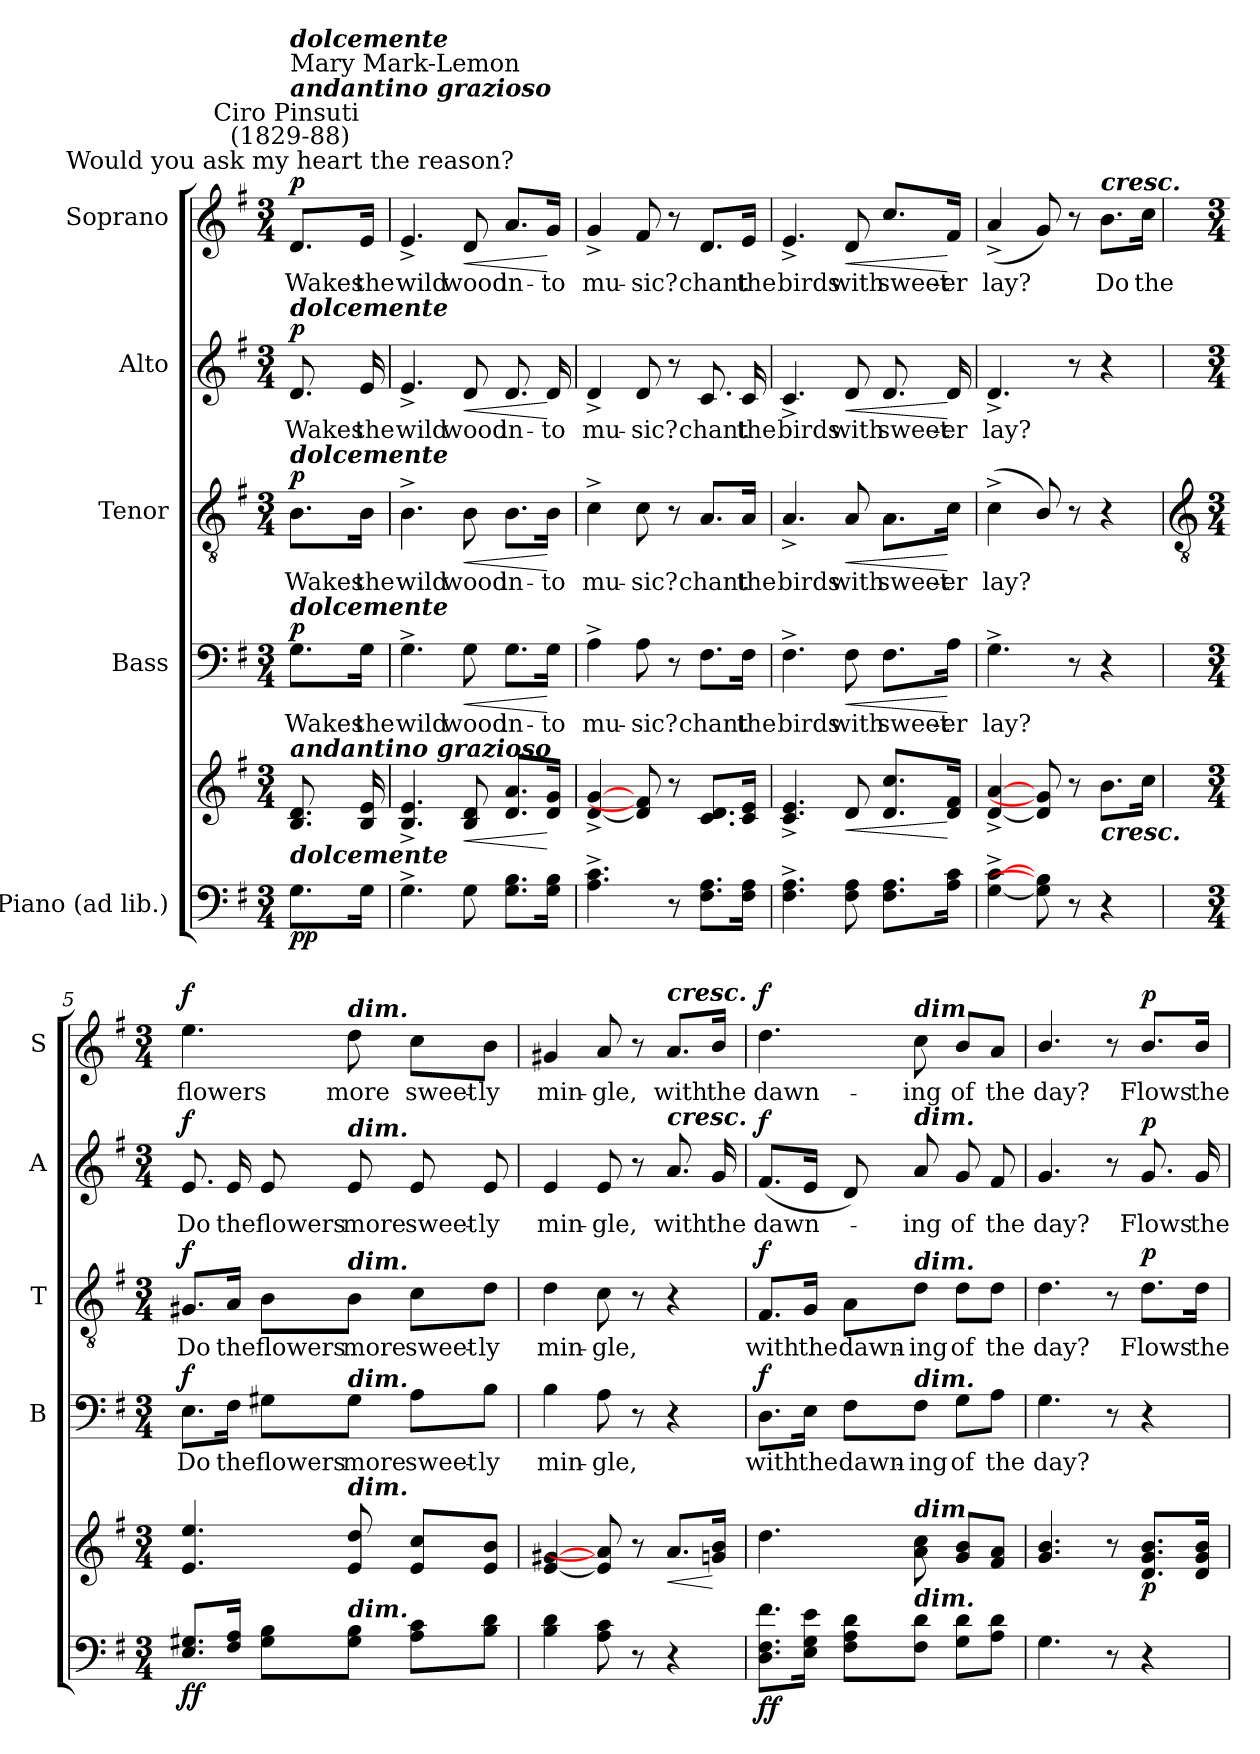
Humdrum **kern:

**kern	**kern	**dynam	**kern	**text	**dynam	**kern	**text	**dynam	**kern	**text	**dynam	**kern	**text	**dynam
*part5	*part5	*part5	*part4	*part4	*part4	*part3	*part3	*part3	*part2	*part2	*part2	*part1	*part1	*part1
*staff6	*staff5	*staff5/6	*staff4	*staff4	*staff4	*staff3	*staff3	*staff3	*staff2	*staff2	*staff2	*staff1	*staff1	*staff1
*I"Piano (ad lib.)	*	*	*I"Bass	*	*	*I"Tenor	*	*	*I"Alto	*	*	*I"Soprano	*	*
*	*	*	*I'B	*	*	*I'T	*	*	*I'A	*	*	*I'S	*	*
*clefF4	*clefG2	*	*clefF4	*	*	*clefGv2	*	*	*clefG2	*	*	*clefG2	*	*
*k[f#]	*k[f#]	*	*k[f#]	*	*	*k[f#]	*	*	*k[f#]	*	*	*k[f#]	*	*
*G:	*G:	*	*G:	*	*	*G:	*	*	*G:	*	*	*G:	*	*
*M3/4	*M3/4	*	*M3/4	*	*	*M3/4	*	*	*M3/4	*	*	*M3/4	*	*
=	=	=	=	=	=	=	=	=	=	=	=	=	=	=
!	!	!	!	!	!	!	!	!	!	!	!	!LO:TX:a:cj:t=Would you ask my heart the reason?	!	!
!	!	!	!	!	!	!	!	!	!	!	!	!LO:TX:a:cj:t=Ciro Pinsuti \n(1829-88)	!	!
!	!	!	!	!	!	!	!	!	!	!	!	!LO:TX:a:Bi:t=andantino grazioso	!	!
!	!	!	!	!	!	!	!	!	!	!	!	!LO:TX:a:t=Mary Mark-Lemon	!	!
!	!	!	!	!	!	!	!	!	!	!	!	!LO:TX:a:Bi:t=dolcemente	!	!
!	!	!	!	!	!	!	!	!	!LO:TX:a:Bi:t=dolcemente	!	!	!	!	!
!	!	!	!	!	!	!LO:TX:a:Bi:t=dolcemente	!	!	!	!	!	!	!	!
!	!	!	!LO:TX:a:Bi:t=dolcemente	!	!	!	!	!	!	!	!	!	!	!
!	!LO:TX:a:Bi:t=andantino grazioso	!	!	!	!	!	!	!	!	!	!	!	!	!
!LO:TX:a:Bi:t=dolcemente	!	!	!	!	!	!	!	!	!	!	!	!	!	!
!	!	!LO:DY:b=2	!	!LO:LY:b	!	!	!LO:LY:b	!	!	!LO:LY:b	!	!	!LO:LY:b	!
!	!	!LO:DY:n=1:b	!	!	!LO:DY:b	!	!	!LO:DY:b	!	!	!LO:DY:b	!	!	!LO:DY:b
8.GL	8.B/ 8.d/	p p	8.G\L	Wakes	p	8.B\L	Wakes	p	8.d	Wakes	p	8.d/L	Wakes	p
!	!	!	!	!LO:LY:b	!	!	!LO:LY:b	!	!	!LO:LY:b	!	!	!LO:LY:b	!
16GJ	16B 16e	.	16G\Jk	the	.	16B\Jk	the	.	16e	the	.	16e/Jk	the	.
=1	=1	=1	=1	=1	=1	=1	=1	=1	=1	=1	=1	=1	=1	=1
!	!	!	!	!LO:LY:b	!	!	!LO:LY:b	!	!	!LO:LY:b	!	!	!LO:LY:b	!
4.G^	4.B^ 4.e^	.	4.G^	wild	.	4.B^	wild	.	4.e^	wild	.	4.e^	wild	.
!	!	!LO:HP:b	!	!LO:LY:b	!LO:HP:b	!	!LO:LY:b	!LO:HP:b	!	!LO:LY:b	!LO:HP:b	!	!LO:LY:b	!LO:HP:b
8G	8B 8d	<	8G	wood	<	8B	wood	<	8d	wood	<	8d	wood	<
!	!	!	!	!LO:LY:b	!	!	!LO:LY:b	!	!	!LO:LY:b	!	!	!LO:LY:b	!
8.G 8.BL	8.d 8.aL	.	8.G\L	in-	.	8.B\L	in-	.	8.d	in-	.	8.a/L	in-	.
!	!	!	!	!LO:LY:b	!	!	!LO:LY:b	!	!	!LO:LY:b	!	!	!LO:LY:b	!
16G 16BJ	16d 16gJ	[	16G\Jk	-to	[	16B\Jk	-to	[	16d	-to	[	16g/Jk	-to	[
=2	=2	=2	=2	=2	=2	=2	=2	=2	=2	=2	=2	=2	=2	=2
!	!	!	!	!LO:LY:b	!	!	!LO:LY:b	!	!	!LO:LY:b	!	!	!LO:LY:b	!
4.A^ 4.c^	[4d^ [4g^	.	4A^	mu-	.	4c^	mu-	.	4d^	mu-	.	4g^	mu-	.
!	!	!	!	!LO:LY:b	!	!	!LO:LY:b	!	!	!LO:LY:b	!	!	!LO:LY:b	!
.	8d] 8f#]	.	8A	-sic?	.	8c	-sic?	.	8d	-sic?	.	8f#	-sic?	.
8r	8r	.	8r	.	.	8r	.	.	8r	.	.	8r	.	.
!	!	!	!	!LO:LY:b	!	!	!LO:LY:b	!	!	!LO:LY:b	!	!	!LO:LY:b	!
8.F# 8.AL	8.c 8.dL	.	8.F#\L	chant	.	8.A/L	chant	.	8.c	chant	.	8.d/L	chant	.
!	!	!	!	!LO:LY:b	!	!	!LO:LY:b	!	!	!LO:LY:b	!	!	!LO:LY:b	!
16F# 16AJ	16c 16eJ	.	16F#\Jk	the	.	16A/Jk	the	.	16c	the	.	16e/Jk	the	.
=3	=3	=3	=3	=3	=3	=3	=3	=3	=3	=3	=3	=3	=3	=3
!	!	!	!	!LO:LY:b	!	!	!LO:LY:b	!	!	!LO:LY:b	!	!	!LO:LY:b	!
4.F#^ 4.A^	4.c^ 4.e^	.	4.F#^	birds	.	4.A^	birds	.	4.c^	birds	.	4.e^	birds	.
!	!	!LO:HP:b	!	!LO:LY:b	!LO:HP:b	!	!LO:LY:b	!LO:HP:b	!	!LO:LY:b	!LO:HP:b	!	!LO:LY:b	!LO:HP:b
8F# 8A	8d	<	8F#	with	<	8A	with	<	8d	with	<	8d	with	<
!	!	!	!	!LO:LY:b	!	!	!LO:LY:b	!	!	!LO:LY:b	!	!	!LO:LY:b	!
8.F# 8.AL	8.d 8.ccL	.	8.F#\L	sweet-	.	8.A\L	sweet-	.	8.d	sweet-	.	8.cc/L	sweet-	.
!	!	!	!	!LO:LY:b	!	!	!LO:LY:b	!	!	!LO:LY:b	!	!	!LO:LY:b	!
16A 16cJ	16d 16f#J	[	16A\Jk	-er	[	16c\Jk	-er	[	16d	-er	[	16f#/Jk	-er	[
=4	=4	=4	=4	=4	=4	=4	=4	=4	=4	=4	=4	=4	=4	=4
!	!	!	!	!LO:LY:b	!	!	!LO:LY:b	!	!	!LO:LY:b	!	!	!LO:LY:b	!
[4G^ [4c^	[4d^ [4a^	.	4.G^	lay?	.	(<4c^	lay?	.	4.d^	lay?	.	(<4a^	lay?	.
8G] 8B]	8d] 8g]	.	.	.	.	8B/)	.	.	.	.	.	8g)	.	.
8r	8r	.	8r	.	.	8r	.	.	8r	.	.	8r	.	.
!	!	!	!	!	!	!	!	!	!	!	!	!LO:TX:a:Bi:t=cresc.	!	!
!	!LO:TX:b:Bi:t=cresc.	!	!	!	!	!	!	!	!	!	!	!	!	!
!	!	!	!	!	!	!	!	!	!	!	!	!	!LO:LY:b	!
4r	8.bL	.	4r	.	.	4r	.	.	4r	.	.	8.b\L	Do	.
!	!	!	!	!	!	!	!	!	!	!	!	!	!LO:LY:b	!
.	16ccJ	.	.	.	.	.	.	.	.	.	.	16cc\Jk	the	.
!!LO:LB:g=z
=5	=5	=5	=5	=5	=5	=5	=5	=5	=5	=5	=5	=5	=5	=5
*	*	*	*	*	*	*clefGv2	*	*	*	*	*	*	*	*
*M3/4	*M3/4	*	*M3/4	*	*	*M3/4	*	*	*M3/4	*	*	*M3/4	*	*
!	!	!LO:DY:b=2	!	!LO:LY:b	!	!	!LO:LY:b	!	!	!LO:LY:b	!	!	!LO:LY:b	!
!	!	!LO:DY:n=1:b	!	!	!LO:DY:b	!	!	!LO:DY:b	!	!	!LO:DY:b	!	!	!LO:DY:b
8.E\ 8.G#X\L	4.e 4.ee	f f	8.E\L	Do	f	8.G#X/L	Do	f	8.e	Do	f	4.ee	flowers	f
!	!	!	!	!LO:LY:b	!	!	!LO:LY:b	!	!	!LO:LY:b	!	!	!	!
16F#/ 16A/J	.	.	16F#\Jk	the	.	16A/Jk	the	.	16e	the	.	.	.	.
!	!	!	!	!LO:LY:b	!	!	!LO:LY:b	!	!	!LO:LY:b	!	!	!	!
8G# 8BL	.	.	8G#X\L	flowers	.	8B\L	flowers	.	8e	flowers	.	.	.	.
!	!	!	!	!	!	!	!	!	!	!	!	!LO:TX:a:Bi:t=dim.	!	!
!	!	!	!	!	!	!	!	!	!LO:TX:a:Bi:t=dim.	!	!	!	!	!
!	!	!	!	!	!	!LO:TX:a:Bi:t=dim.	!	!	!	!	!	!	!	!
!	!	!	!LO:TX:a:Bi:t=dim.	!	!	!	!	!	!	!	!	!	!	!
!	!LO:TX:a:Bi:t=dim.	!	!	!	!	!	!	!	!	!	!	!	!	!
!LO:TX:a:Bi:t=dim.	!	!	!	!	!	!	!	!	!	!	!	!	!	!
!	!	!	!	!LO:LY:b	!	!	!LO:LY:b	!	!	!LO:LY:b	!	!	!LO:LY:b	!
8G# 8BJ	8e 8dd	.	8G#\J	more	.	8B\J	more	.	8e	more	.	8dd	more	.
!	!	!	!	!LO:LY:b	!	!	!LO:LY:b	!	!	!LO:LY:b	!	!	!LO:LY:b	!
8A 8cL	8e 8ccL	.	8A\L	sweet-	.	8c\L	sweet-	.	8e	sweet-	.	8cc\L	sweet-	.
!	!	!	!	!LO:LY:b	!	!	!LO:LY:b	!	!	!LO:LY:b	!	!	!LO:LY:b	!
8B 8dJ	8e/ 8b/J	.	8B\J	-ly	.	8d\J	-ly	.	8e	-ly	.	8b\J	-ly	.
=6	=6	=6	=6	=6	=6	=6	=6	=6	=6	=6	=6	=6	=6	=6
!	!	!	!	!LO:LY:b	!	!	!LO:LY:b	!	!	!LO:LY:b	!	!	!LO:LY:b	!
4B 4d	[4e [4g#X	.	4B	min-	.	4d	min-	.	4e	min-	.	4g#X	min-	.
!	!	!	!	!LO:LY:b	!	!	!LO:LY:b	!	!	!LO:LY:b	!	!	!LO:LY:b	!
8A 8c	8e] 8a]	.	8A	-gle,	.	8c	-gle,	.	8e	-gle,	.	8a	-gle,	.
8r	8r	.	8r	.	.	8r	.	.	8r	.	.	8r	.	.
!	!	!	!	!	!	!	!	!	!	!	!	!LO:TX:a:Bi:t=cresc.	!	!
!	!	!	!	!	!	!	!	!	!LO:TX:a:Bi:t=cresc.	!	!	!	!	!
!	!	!LO:HP:b	!	!	!	!	!	!	!	!LO:LY:b	!	!	!LO:LY:b	!
4r	8.aL	<	4r	.	.	4r	.	.	8.a	with	.	8.a/L	with	.
!	!	!	!	!	!	!	!	!	!	!LO:LY:b	!	!	!LO:LY:b	!
.	16gn 16bJ	[	.	.	.	.	.	.	16g	the	.	16b/Jk	the	.
=7	=7	=7	=7	=7	=7	=7	=7	=7	=7	=7	=7	=7	=7	=7
!	!	!LO:DY:b=2	!	!LO:LY:b	!	!	!LO:LY:b	!	!	!LO:LY:b	!	!	!LO:LY:b	!
!	!	!LO:DY:n=1:b	!	!	!LO:DY:b	!	!	!LO:DY:b	!	!	!LO:DY:b	!	!	!LO:DY:b
8.D 8.F# 8.f#L	4.dd	f f	8.D\L	with	f	8.F#/L	with	f	(<8.f#L	dawn-	f	4.dd	dawn-	f
!	!	!	!	!LO:LY:b	!	!	!LO:LY:b	!	!	!	!	!	!	!
16E 16G 16eJ	.	.	16E\Jk	the	.	16G/Jk	the	.	16eJ	.	.	.	.	.
!	!	!	!	!LO:LY:b	!	!	!LO:LY:b	!	!	!	!	!	!	!
8F# 8A 8dL	.	.	8F#\L	dawn-	.	8A\L	dawn-	.	8d)	.	.	.	.	.
!	!	!	!	!	!	!	!	!	!	!	!	!LO:TX:a:Bi:t=dim.	!	!
!	!	!	!	!	!	!	!	!	!LO:TX:a:Bi:t=dim.	!	!	!	!	!
!	!	!	!	!	!	!LO:TX:a:Bi:t=dim.	!	!	!	!	!	!	!	!
!	!	!	!LO:TX:a:Bi:t=dim.	!	!	!	!	!	!	!	!	!	!	!
!	!LO:TX:a:Bi:t=dim.	!	!	!	!	!	!	!	!	!	!	!	!	!
!LO:TX:a:Bi:t=dim.	!	!	!	!	!	!	!	!	!	!	!	!	!	!
!	!	!	!	!LO:LY:b	!	!	!LO:LY:b	!	!	!LO:LY:b	!	!	!LO:LY:b	!
8F# 8dJ	8a 8cc	.	8F#\J	-ing	.	8d\J	-ing	.	8a	ing	.	8cc	-ing	.
!	!	!	!	!LO:LY:b	!	!	!LO:LY:b	!	!	!LO:LY:b	!	!	!LO:LY:b	!
8G 8dL	8g/ 8b/L	.	8G\L	of	.	8d\L	of	.	8g	of	.	8b/L	of	.
!	!	!	!	!LO:LY:b	!	!	!LO:LY:b	!	!	!LO:LY:b	!	!	!LO:LY:b	!
8A 8dJ	8f# 8aJ	.	8A\J	the	.	8d\J	the	.	8f#	the	.	8a/J	the	.
=8	=8	=8	=8	=8	=8	=8	=8	=8	=8	=8	=8	=8	=8	=8
!	!	!	!	!LO:LY:b	!	!	!LO:LY:b	!	!	!LO:LY:b	!	!	!LO:LY:b	!
4.G	4.g/ 4.b/	.	4.G	day?	.	4.d	day?	.	4.g	day?	.	4.b/	day?	.
8r	8r	.	8r	.	.	8r	.	.	8r	.	.	8r	.	.
!	!	!LO:DY:b	!	!	!	!	!LO:LY:b	!LO:DY:b	!	!LO:LY:b	!LO:DY:b	!	!LO:LY:b	!LO:DY:b
4r	8.d/ 8.g/ 8.b/L	p	4r	.	.	8.d\L	Flows	p	8.g	Flows	p	8.b/L	Flows	p
!	!	!	!	!	!	!	!LO:LY:b	!	!	!LO:LY:b	!	!	!LO:LY:b	!
.	16d/ 16g/ 16b/J	.	.	.	.	16d\Jk	the	.	16g	the	.	16b/Jk	the	.
=	=	=	=	=	=	=	=	=	=	=	=	=	=	=
*-	*-	*-	*-	*-	*-	*-	*-	*-	*-	*-	*-	*-	*-	*-
